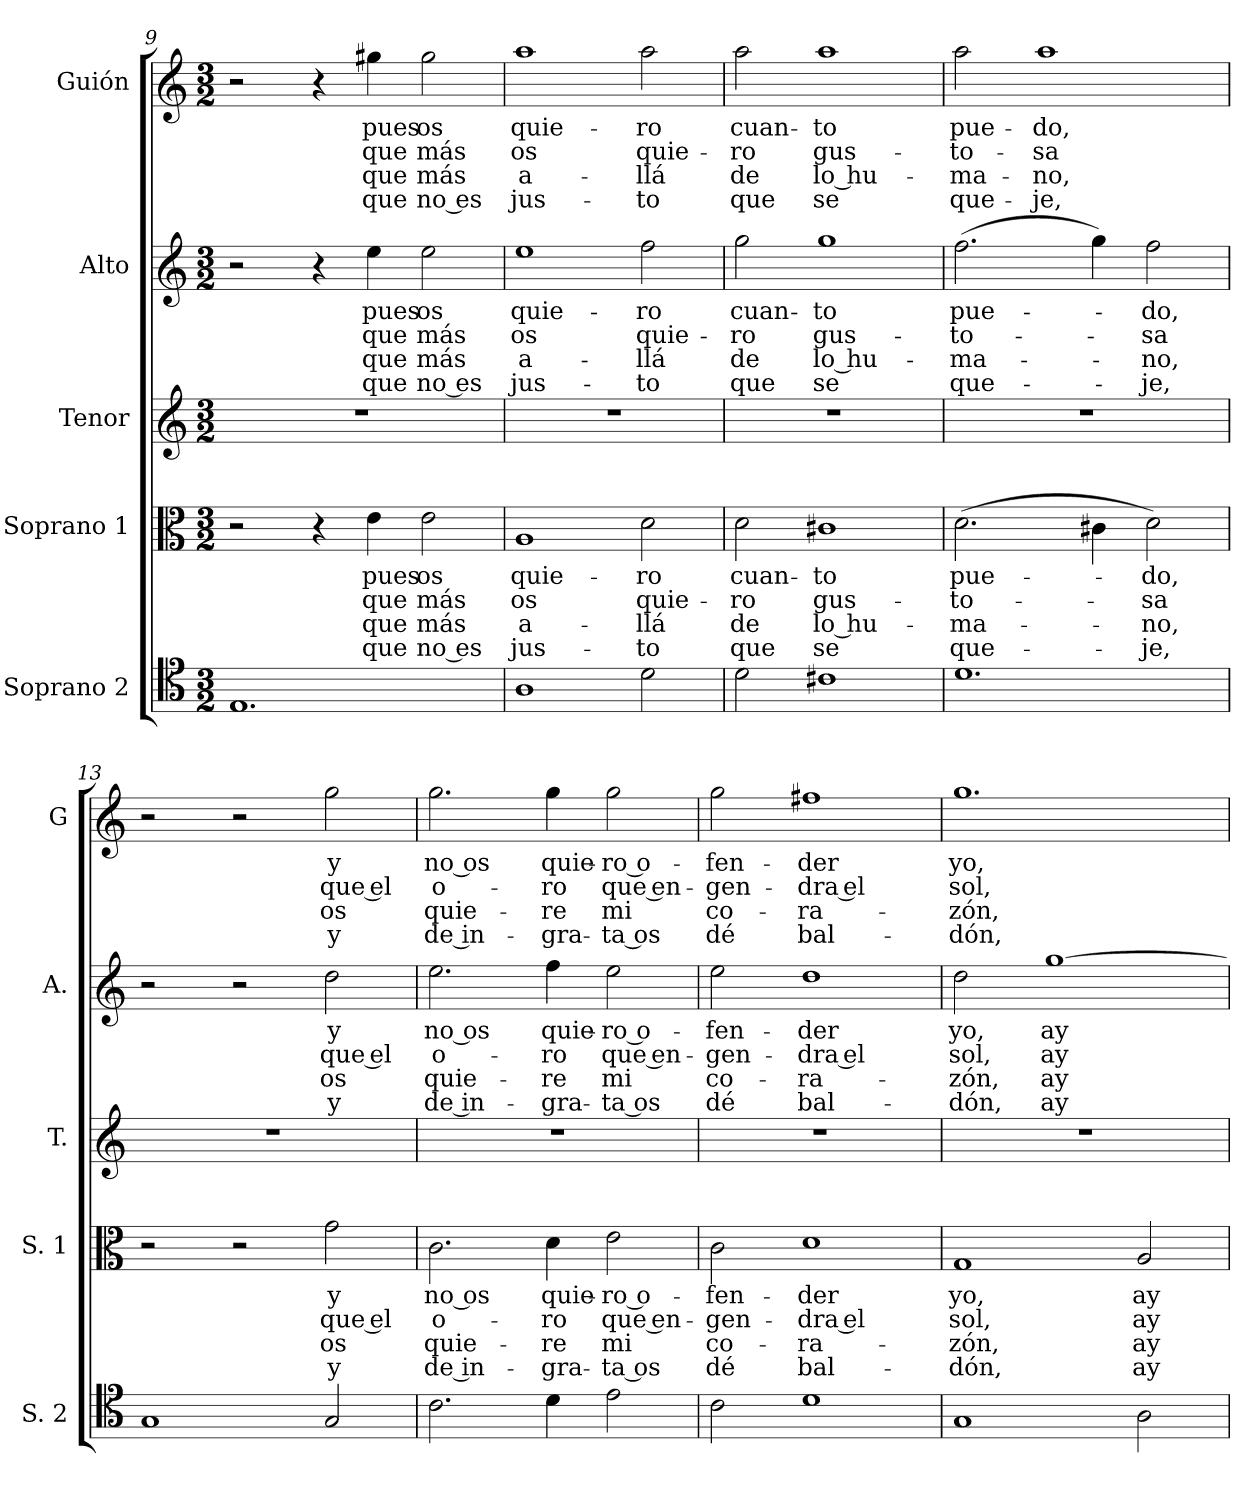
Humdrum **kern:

**kern	**kern	**text	**text	**text	**text	**kern	**kern	**text	**text	**text	**text	**kern	**text	**text	**text	**text
*part5	*part4	*part4	*part4	*part4	*part4	*part3	*part2	*part2	*part2	*part2	*part2	*part1	*part1	*part1	*part1	*part1
*staff5	*staff4	*staff4	*staff4	*staff4	*staff4	*staff3	*staff2	*staff2	*staff2	*staff2	*staff2	*staff1	*staff1	*staff1	*staff1	*staff1
*I"Soprano 2	*I"Soprano 1	*	*	*	*	*I"Tenor	*I"Alto	*	*	*	*	*I"Guión	*	*	*	*
*I'S. 2	*I'S. 1	*	*	*	*	*I'T.	*I'A.	*	*	*	*	*I'G	*	*	*	*
!!LO:LB:g=z
*clefC4	*clefC3	*	*	*	*	*clefG2	*clefG2	*	*	*	*	*clefG2	*	*	*	*
*M3/2	*M3/2	*	*	*	*	*M3/2	*M3/2	*	*	*	*	*M3/2	*	*	*	*
=9	=9	=9	=9	=9	=9	=9	=9	=9	=9	=9	=9	=9	=9	=9	=9	=9
1.E	2r	.	.	.	.	1.r	2r	.	.	.	.	2r	.	.	.	.
.	4r	.	.	.	.	.	4r	.	.	.	.	4r	.	.	.	.
.	4e	pues	que	que	que	.	4ee	pues	que	que	que	4gg#X	pues	que	que	que
.	2e	os	más	más	no es	.	2ee	os	más	más	no es	2gg#	os	más	más	no es
=10	=10	=10	=10	=10	=10	=10	=10	=10	=10	=10	=10	=10	=10	=10	=10	=10
1A	1A	quie-	os	a-	jus-	1.r	1ee	quie-	os	a-	jus-	1aa	quie-	os	a-	jus-
2d	2d	-ro	quie-	-llá	-to	.	2ff	-ro	quie-	-llá	-to	2aa	-ro	quie-	-llá	-to
=11	=11	=11	=11	=11	=11	=11	=11	=11	=11	=11	=11	=11	=11	=11	=11	=11
2d	2d	cuan-	-ro	de	que	1.r	2gg	cuan-	-ro	de	que	2aa	cuan-	-ro	de	que
1c#X	1c#X	-to	gus-	lo hu-	se	.	1gg	-to	gus-	lo hu-	se	1aa	-to	gus-	lo hu-	se
=12	=12	=12	=12	=12	=12	=12	=12	=12	=12	=12	=12	=12	=12	=12	=12	=12
1.d	(2.d	pue-	-to-	-ma-	que-	1.r	(2.ff	pue-	-to-	-ma-	que-	2aa	pue-	-to-	-ma-	que-
.	.	.	.	.	.	.	.	.	.	.	.	1aa	-do,	-sa	-no,	-je,
.	4c#X	.	.	.	.	.	4gg)	.	.	.	.	.	.	.	.	.
.	2d)	-do,	-sa	-no,	-je,	.	2ff	-do,	-sa	-no,	-je,	.	.	.	.	.
=13	=13	=13	=13	=13	=13	=13	=13	=13	=13	=13	=13	=13	=13	=13	=13	=13
1G	2r	.	.	.	.	1.r	2r	.	.	.	.	2r	.	.	.	.
.	2r	.	.	.	.	.	2r	.	.	.	.	2r	.	.	.	.
2G	2g	y	que el	os	y	.	2dd	y	que el	os	y	2gg	y	que el	os	y
=14	=14	=14	=14	=14	=14	=14	=14	=14	=14	=14	=14	=14	=14	=14	=14	=14
2.c	2.c	no os	o-	quie-	de in-	1.r	2.ee	no os	o-	quie-	de in-	2.gg	no os	o-	quie-	de in-
4d	4d	quie-	-ro	-re	-gra-	.	4ff	quie-	-ro	-re	-gra-	4gg	quie-	-ro	-re	-gra-
2e	2e	-ro o-	que en-	mi	-ta os	.	2ee	-ro o-	que en-	mi	-ta os	2gg	-ro o-	que en-	mi	-ta os
=15	=15	=15	=15	=15	=15	=15	=15	=15	=15	=15	=15	=15	=15	=15	=15	=15
2c	2c	-fen-	-gen-	co-	dé	1.r	2ee	-fen-	-gen-	co-	dé	2gg	-fen-	-gen-	co-	dé
1d	1d	-der	-dra el	-ra-	bal-	.	1dd	-der	-dra el	-ra-	bal-	1ff#X	-der	-dra el	-ra-	bal-
=16	=16	=16	=16	=16	=16	=16	=16	=16	=16	=16	=16	=16	=16	=16	=16	=16
1G	1G	yo,	sol,	-zón,	-dón,	1.r	2dd	yo,	sol,	-zón,	-dón,	1.gg	yo,	sol,	-zón,	-dón,
.	.	.	.	.	.	.	[1gg	ay	ay	ay	ay	.	.	.	.	.
2A	2A	ay	ay	ay	ay	.	.	.	.	.	.	.	.	.	.	.
=	=	=	=	=	=	=	=	=	=	=	=	=	=	=	=	=
*-	*-	*-	*-	*-	*-	*-	*-	*-	*-	*-	*-	*-	*-	*-	*-	*-
